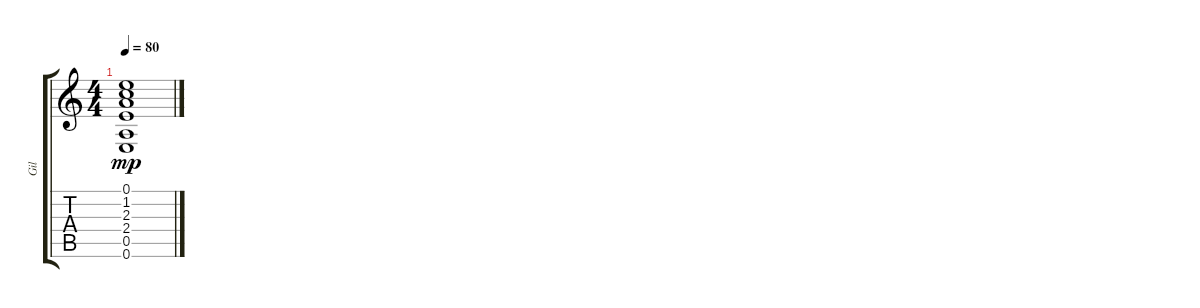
\track ("Gil" "Gil") {instrument overdrivenguitar}
\staff {score tabs}
\tuning (E4 B3 G3 D3 A2 E2) {hide}
\ts (4 4)
\tempo 80
\clef g2
\ks c
(0.1 1.2 2.3 2.4 0.5 0.6).1{dy mp}
